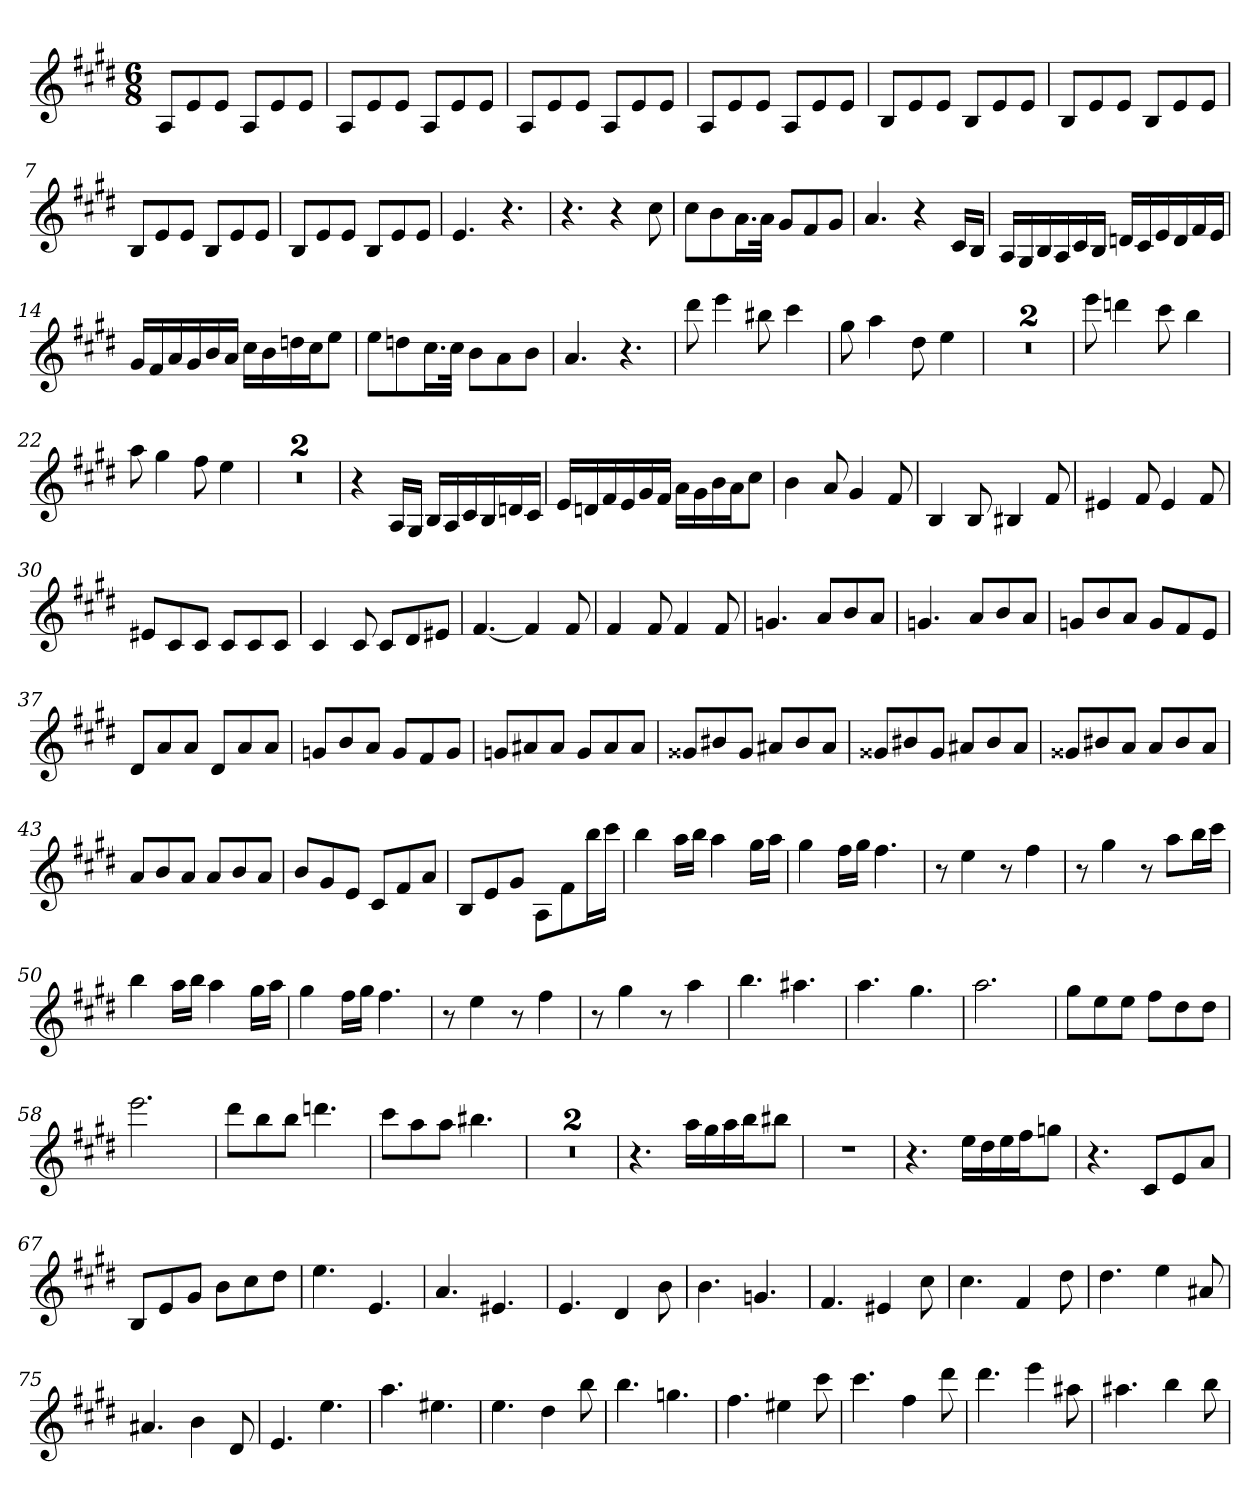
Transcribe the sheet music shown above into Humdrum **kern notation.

**kern
*part1
*staff1
*clefG2
*k[f#c#g#d#]
*E:
*M6/8
=1
8A/L
8e/
8e/J
8A/L
8e/
8e/J
=2
8A/L
8e/
8e/J
8A/L
8e/
8e/J
=3
8A/L
8e/
8e/J
8A/L
8e/
8e/J
=4
8A/L
8e/
8e/J
8A/L
8e/
8e/J
=5
8B/L
8e/
8e/J
8B/L
8e/
8e/J
=6
8B/L
8e/
8e/J
8B/L
8e/
8e/J
=7
8B/L
8e/
8e/J
8B/L
8e/
8e/J
=8
8B/L
8e/
8e/J
8B/L
8e/
8e/J
=9
4.e
4.r
=10
4.r
4r
8cc#
=11
8cc#\L
8b\
16.a\L
32a\JJk
8g#/L
8f#/
8g#/J
=12
4.a
4r
16c#/LL
16B/JJ
=13
16A/LL
16G#/
16B/
16A/
16c#/
16B/JJ
16dn/LL
16c#/
16e/
16d/
16f#/
16e/JJ
=14
16g#/LL
16f#/
16a/
16g#/
16b/
16a/JJ
16cc#\LL
16b\
16ddn\
16cc#\J
8ee\J
=15
8ee\L
8ddn\
16.cc#\L
32cc#\JJk
8b\L
8a\
8b\J
=16
4.a
4.r
=17
8ddd#
4eee
8bb#X
4ccc#
=18
8gg#
4aa
8dd#
4ee
=19
2.r
=20
2.r
=21
8eee
4dddn
8ccc#
4bb
=22
8aa
4gg#
8ff#
4ee
=23
2.r
=24
2.r
=25
4r
16A/LL
16G#/JJ
16B/LL
16A/
16c#/
16B/
16dn/
16c#/JJ
=26
16e/LL
16dn/
16f#/
16e/
16g#/
16f#/JJ
16a\LL
16g#\
16b\
16a\J
8cc#\J
=27
4b
8a
4g#
8f#
=28
4B
8B
4B#X
8f#
=29
4e#X
8f#
4e#
8f#
=30
8e#X/L
8c#/
8c#/J
8c#/L
8c#/
8c#/J
=31
4c#
8c#
8c#/L
8d#/
8e#X/J
=32
[4.f#
4f#]
8f#
=33
4f#
8f#
4f#
8f#
=34
4.gn
8a/L
8b/
8a/J
=35
4.gn
8a/L
8b/
8a/J
=36
8gn/L
8b/
8a/J
8g/L
8f#/
8e/J
=37
8d#/L
8a/
8a/J
8d#/L
8a/
8a/J
=38
8gn/L
8b/
8a/J
8g/L
8f#/
8g/J
=39
8gn/L
8a#X/
8a#/J
8g/L
8a#/
8a#/J
=40
8g##X/L
8b#X/
8g##/J
8a#X/L
8b#/
8a#/J
=41
8g##X/L
8b#X/
8g##/J
8a#X/L
8b#/
8a#/J
=42
8g##X/L
8b#X/
8a/J
8a/L
8b#/
8a/J
=43
8a/L
8b/
8a/J
8a/L
8b/
8a/J
=44
8b/L
8g#/
8e/J
8c#/L
8f#/
8a/J
=45
8B/L
8e/
8g#/J
8A\L
8f#\
16bb\L
16ccc#\JJ
=46
4bb
16aa\LL
16bb\JJ
4aa
16gg#\LL
16aa\JJ
=47
4gg#
16ff#\LL
16gg#\JJ
4.ff#
=48
8r
4ee
8r
4ff#
=49
8r
4gg#
8r
8aa\L
16bb\L
16ccc#\JJ
=50
4bb
16aa\LL
16bb\JJ
4aa
16gg#\LL
16aa\JJ
=51
4gg#
16ff#\LL
16gg#\JJ
4.ff#
=52
8r
4ee
8r
4ff#
=53
8r
4gg#
8r
4aa
=54
4.bb
4.aa#X
=55
4.aa
4.gg#
=56
2.aa
=57
8gg#\L
8ee\
8ee\J
8ff#\L
8dd#\
8dd#\J
=58
2.eee
=59
8ddd#\L
8bb\
8bb\J
4.dddn
=60
8ccc#\L
8aa\
8aa\J
4.bb#X
=61
2.r
=62
2.r
=63
4.r
16aa\LL
16gg#\
16aa\
16bb\J
8bb#X\J
=64
2.r
=65
4.r
16ee\LL
16dd#\
16ee\
16ff#\J
8ggn\J
=66
4.r
8c#/L
8e/
8a/J
=67
8B/L
8e/
8g#/J
8b\L
8cc#\
8dd#\J
=68
4.ee
4.e
=69
4.a
4.e#X
=70
4.e
4d#
8b
=71
4.b
4.gn
=72
4.f#
4e#X
8cc#
=73
4.cc#
4f#
8dd#
=74
4.dd#
4ee
8a#X
=75
4.a#X
4b
8d#
=76
4.e
4.ee
=77
4.aa
4.ee#X
=78
4.ee
4dd#
8bb
=79
4.bb
4.ggn
=80
4.ff#
4ee#X
8ccc#
=81
4.ccc#
4ff#
8ddd#
=82
4.ddd#
4eee
8aa#X
=83
4.aa#X
4bb
8bb
=
*-
